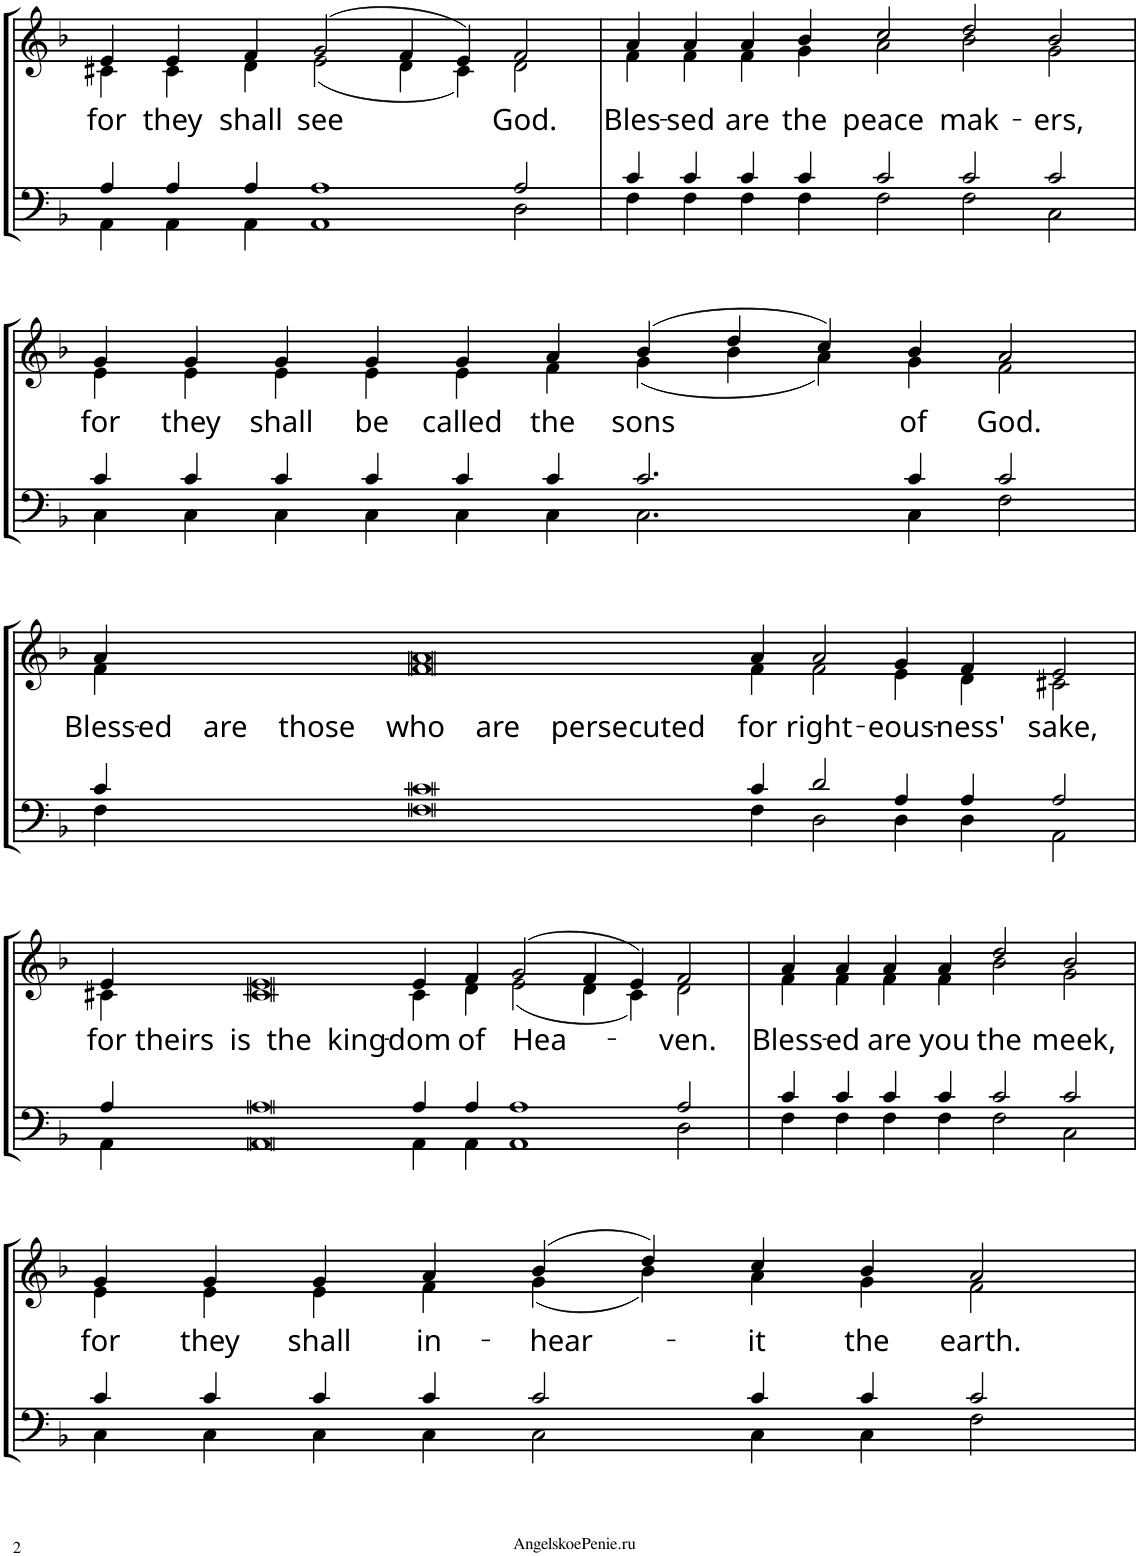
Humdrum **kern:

**kern	**kern	**text
*part1	*part1	*part1
*staff2	*staff1	*staff1
*I"Piano	*	*
*I'Pno.	*	*
!!LO:PB:g=z
*clefF4	*clefG2	*
*k[b-]	*k[b-]	*
*M63/4	*M63/4	*
=8	=8	=8
*^	*^	*
*	*^	*	*	*
!	!	!	!	!	!LO:LY:b
000ryy	4A/	4AA\	4e/	4c#X\	for
!	!	!	!	!	!LO:LY:b
.	4A/	4AA\	4e/	4c#\	they
!	!	!	!	!	!LO:LY:b
.	4A/	4AA\	4f/	4d\	shall
!	!	!	!	!	!LO:LY:b
.	1A	1AA	(2g/	(2e\	see
.	.	.	4f/	4d\	.
.	.	.	4e/)	4c#\)	.
!	!	!	!	!	!LO:LY:b
.	2A/	2D\	2f/	2d\	God.
.	1ryy	1ryy	000ryy	000ryy	.
.	1ryy	1ryy	.	.	.
.	1ryy	1ryy	.	.	.
.	1ryy	1ryy	.	.	.
.	1ryy	1ryy	.	.	.
.	1ryy	1ryy	.	.	.
4%31ryy	.	.	.	.	.
.	2%15ryy	2%15ryy	.	.	.
.	.	.	00ryy	00ryy	.
.	.	.	1.ryy	1.ryy	.
=9	=9	=9	=9	=9	=9
!	!	!	!	!	!LO:LY:b
000ryy	4c/	4F\	4a/	4f\	Bles-
!	!	!	!	!	!LO:LY:b
.	4c/	4F\	4a/	4f\	-sed
!	!	!	!	!	!LO:LY:b
.	4c/	4F\	4a/	4f\	are
!	!	!	!	!	!LO:LY:b
.	4c/	4F\	4b-/	4g\	the
!	!	!	!	!	!LO:LY:b
.	2c/	2F\	2cc/	2a\	peace
!	!	!	!	!	!LO:LY:b
.	2c/	2F\	2dd/	2b-\	mak-
!	!	!	!	!	!LO:LY:b
.	2c/	2C\	2b-/	2g\	-ers,
.	1ryy	1ryy	000ryy	000ryy	.
.	1ryy	1ryy	.	.	.
.	1ryy	1ryy	.	.	.
.	1ryy	1ryy	.	.	.
.	1ryy	1ryy	.	.	.
.	1ryy	1ryy	.	.	.
4%31ryy	.	.	.	.	.
.	1ryy	1ryy	.	.	.
.	1ryy	1ryy	.	.	.
.	1ryy	1ryy	00ryy	00ryy	.
.	1ryy	1ryy	.	.	.
.	1ryy	1ryy	.	.	.
.	1ryy	1ryy	.	.	.
.	1ryy	1ryy	1ryy	1ryy	.
.	4ryy	4ryy	4ryy	4ryy	.
!!LO:LB:g=z	!!
=10	=10	=10	=10	=10	=10
!	!	!	!	!	!LO:LY:b
000ryy	4c/	4C\	4g/	4e\	for
!	!	!	!	!	!LO:LY:b
.	4c/	4C\	4g/	4e\	they
!	!	!	!	!	!LO:LY:b
.	4c/	4C\	4g/	4e\	shall
!	!	!	!	!	!LO:LY:b
.	4c/	4C\	4g/	4e\	be
!	!	!	!	!	!LO:LY:b
.	4c/	4C\	4g/	4e\	called
!	!	!	!	!	!LO:LY:b
.	4c/	4C\	4a/	4f\	the
!	!	!	!	!	!LO:LY:b
.	2.c/	2.C\	(4b-/	(4g\	sons
.	.	.	4dd/	4b-\	.
.	.	.	4cc/)	4a\)	.
!	!	!	!	!	!LO:LY:b
.	4c/	4C\	4b-/	4g\	of
!	!	!	!	!	!LO:LY:b
.	2c/	2F\	2a/	2f\	God.
.	1ryy	1ryy	000ryy	000ryy	.
.	1ryy	1ryy	.	.	.
.	1ryy	1ryy	.	.	.
.	1ryy	1ryy	.	.	.
.	1ryy	1ryy	.	.	.
4%31ryy	1ryy	1ryy	.	.	.
.	1ryy	1ryy	.	.	.
.	1ryy	1ryy	.	.	.
.	1ryy	1ryy	00ryy	00ryy	.
.	4%15ryy	4%15ryy	.	.	.
.	.	.	2.ryy	2.ryy	.
!!LO:LB:g=z	!!
=11	=11	=11	=11	=11	=11
!	!	!	!	!	!LO:LY:b
000ryy	4c/	4F\	4a/	4f\	Bless-
!	!	!	!	!	!LO:LY:b
.	4c	4F	4a	4f	-ed are those who are persecuted
!	!	!	!	!	!LO:LY:b
.	4c/	4F\	4a/	4f\	for
!	!	!	!	!	!LO:LY:b
.	2d/	2D\	2a/	2f\	right-
!	!	!	!	!	!LO:LY:b
.	4A/	4D\	4g/	4e\	-eous-
!	!	!	!	!	!LO:LY:b
.	4A/	4D\	4f/	4d\	-ness'
!	!	!	!	!	!LO:LY:b
.	2A/	2AA\	2e/	2c#X\	sake,
.	1ryy	1ryy	000ryy	000ryy	.
.	1ryy	1ryy	.	.	.
.	1ryy	1ryy	.	.	.
.	1ryy	1ryy	.	.	.
.	1ryy	1ryy	.	.	.
.	1ryy	1ryy	.	.	.
4%31ryy	.	.	.	.	.
.	2%15ryy	2%15ryy	.	.	.
.	.	.	00ryy	00ryy	.
.	.	.	1.ryy	1.ryy	.
!!LO:LB:g=z	!!
=12	=12	=12	=12	=12	=12
!	!	!	!	!	!LO:LY:b
000ryy	4A/	4AA\	4e/	4c#X\	for
!	!	!	!	!	!LO:LY:b
.	4A	4AA	4e	4c#	theirs is the king-
!	!	!	!	!	!LO:LY:b
.	4A/	4AA\	4e/	4c#\	-dom
!	!	!	!	!	!LO:LY:b
.	4A/	4AA\	4f/	4d\	of
!	!	!	!	!	!LO:LY:b
.	1A	1AA	(2g/	(2e\	Hea-
.	.	.	4f/	4d\	.
.	.	.	4e/)	4c#\)	.
!	!	!	!	!	!LO:LY:b
.	2A/	2D\	2f/	2d\	-ven.
.	1ryy	1ryy	000ryy	000ryy	.
.	1ryy	1ryy	.	.	.
.	1ryy	1ryy	.	.	.
.	1ryy	1ryy	.	.	.
.	1ryy	1ryy	.	.	.
.	1ryy	1ryy	.	.	.
4%31ryy	.	.	.	.	.
.	1ryy	1ryy	.	.	.
.	1ryy	1ryy	.	.	.
.	1ryy	1ryy	00ryy	00ryy	.
.	1ryy	1ryy	.	.	.
.	1ryy	1ryy	.	.	.
.	1ryy	1ryy	.	.	.
.	1ryy	1ryy	1ryy	1ryy	.
.	4ryy	4ryy	4ryy	4ryy	.
=13	=13	=13	=13	=13	=13
!	!	!	!	!	!LO:LY:b
000ryy	4c/	4F\	4a/	4f\	Bless-
!	!	!	!	!	!LO:LY:b
.	4c/	4F\	4a/	4f\	-ed
!	!	!	!	!	!LO:LY:b
.	4c/	4F\	4a/	4f\	are
!	!	!	!	!	!LO:LY:b
.	4c/	4F\	4a/	4f\	you
!	!	!	!	!	!LO:LY:b
.	2c/	2F\	2dd/	2b-\	the
!	!	!	!	!	!LO:LY:b
.	2c/	2C\	2b-/	2g\	meek,
.	1ryy	1ryy	000ryy	000ryy	.
.	1ryy	1ryy	.	.	.
.	1ryy	1ryy	.	.	.
.	1ryy	1ryy	.	.	.
.	1ryy	1ryy	.	.	.
.	1ryy	1ryy	.	.	.
4%31ryy	1ryy	1ryy	.	.	.
.	1ryy	1ryy	.	.	.
.	1ryy	1ryy	00ryy	00ryy	.
.	1ryy	1ryy	.	.	.
.	4%15ryy	4%15ryy	.	.	.
.	.	.	1..ryy	1..ryy	.
!!LO:LB:g=z	!!
=14	=14	=14	=14	=14	=14
!	!	!	!	!	!LO:LY:b
000ryy	4c/	4C\	4g/	4e\	for
!	!	!	!	!	!LO:LY:b
.	4c/	4C\	4g/	4e\	they
!	!	!	!	!	!LO:LY:b
.	4c/	4C\	4g/	4e\	shall
!	!	!	!	!	!LO:LY:b
.	4c/	4C\	4a/	4f\	in-
!	!	!	!	!	!LO:LY:b
.	2c/	2C\	(4b-/	(4g\	-hear-
.	.	.	4dd/)	4b-\)	.
!	!	!	!	!	!LO:LY:b
.	4c/	4C\	4cc/	4a\	-it
!	!	!	!	!	!LO:LY:b
.	4c/	4C\	4b-/	4g\	the
!	!	!	!	!	!LO:LY:b
.	2c/	2F\	2a/	2f\	earth.
.	1ryy	1ryy	000ryy	000ryy	.
.	1ryy	1ryy	.	.	.
.	1ryy	1ryy	.	.	.
.	1ryy	1ryy	.	.	.
.	1ryy	1ryy	.	.	.
.	1ryy	1ryy	.	.	.
4%31ryy	.	.	.	.	.
.	1ryy	1ryy	.	.	.
.	1ryy	1ryy	.	.	.
.	1ryy	1ryy	00ryy	00ryy	.
.	1ryy	1ryy	.	.	.
.	1ryy	1ryy	.	.	.
.	1ryy	1ryy	.	.	.
.	1ryy	1ryy	1ryy	1ryy	.
.	4ryy	4ryy	4ryy	4ryy	.
*v	*v	*v	*	*	*
*	*v	*v	*
=	=	=
*-	*-	*-
